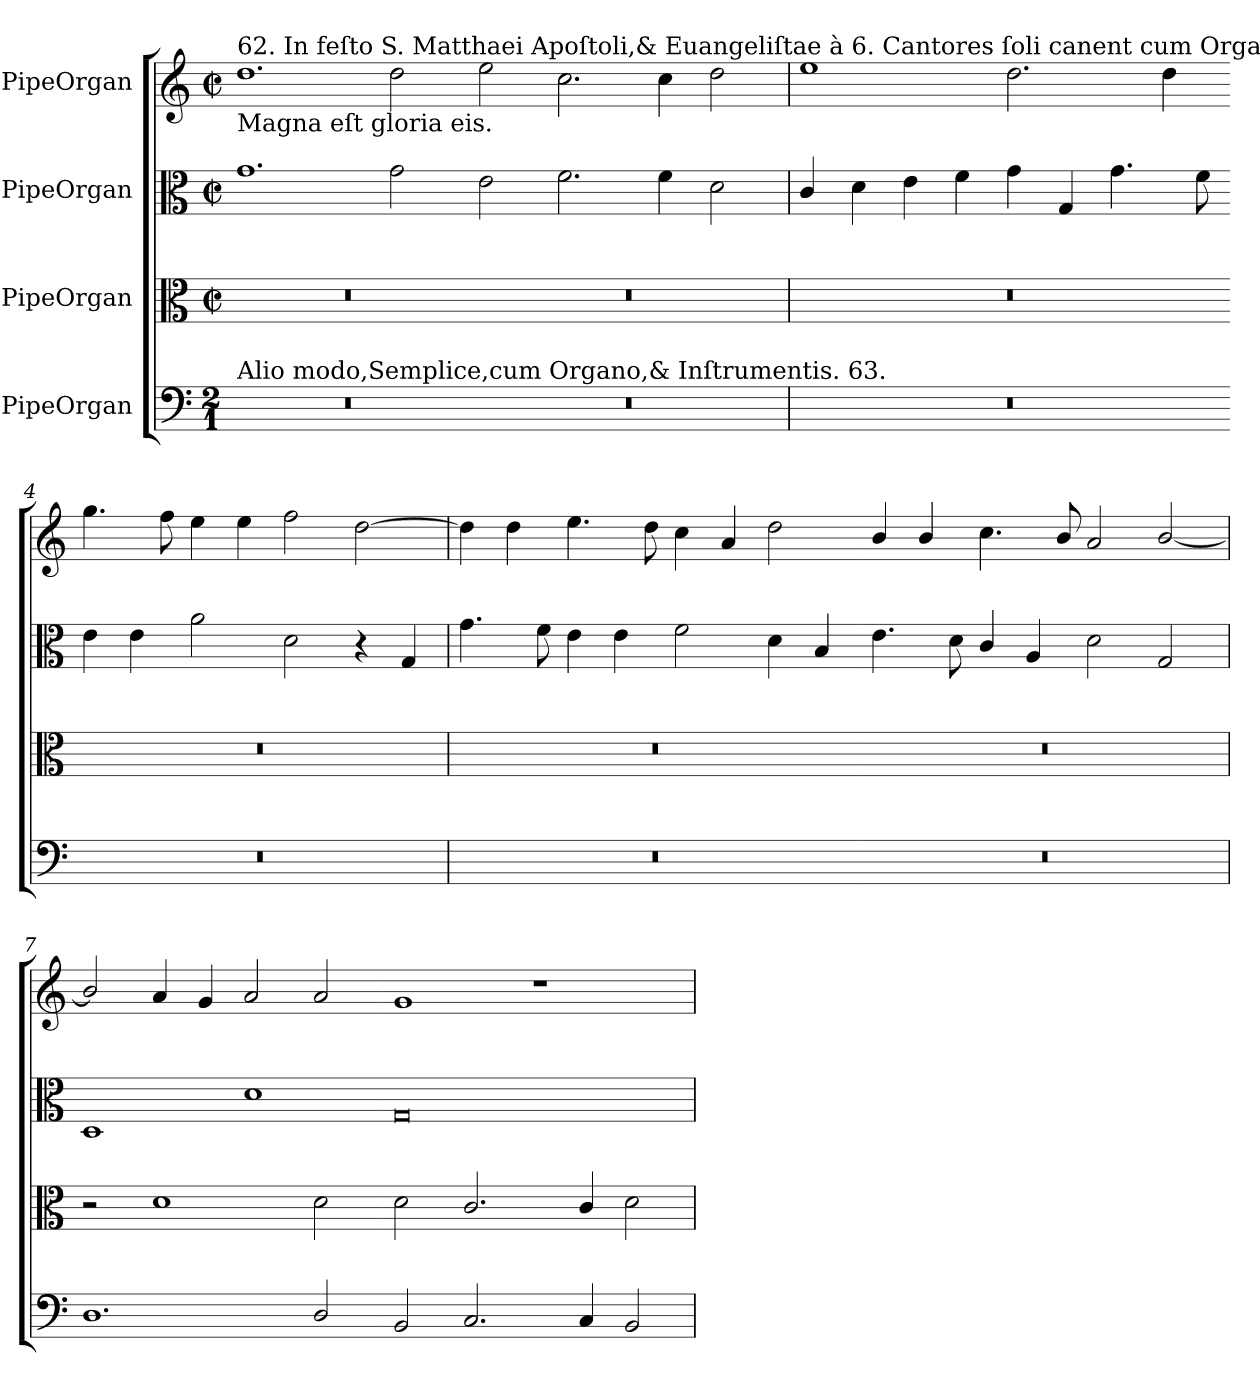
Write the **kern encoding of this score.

**kern	**kern	**kern	**kern
*part4	*part3	*part2	*part1
*staff4	*staff3	*staff2	*staff1
*I"PipeOrgan	*I"PipeOrgan	*I"PipeOrgan	*I"PipeOrgan
*clefF4	*clefC3	*clefC3	*clefG2
*k[]	*k[]	*k[]	*k[]
*C:	*C:	*C:	*C:
*M2/1	*M2/1	*M2/1	*M2/1
*	*met(c|)	*met(c|)	*met(c|)
=1	=1	=1	=1
!	!	!	!LO:TX:b:t=Magna eſt gloria eis.
!	!	!	!LO:TX:a:t=62. In feſto S. Matthaei Apoſtoli,& Euangeliſtae à 6. Cantores ſoli canent cum Organo ſine inſtrumentis
!LO:TX:a:t=Alio modo,Semplice,cum Organo,& Inſtrumentis.   63.	!	!	!
0r	0r	1.g	1.dd
.	.	2g\	2dd\
=2-	=2-	=2-	=2-
0r	0r	2e\	2ee\
.	.	2.f\	2.cc\
.	.	4f\	4cc\
.	.	2d\	2dd\
=3	=3	=3	=3
0r	0r	4c/	1ee
.	.	4d\	.
.	.	4e\	.
.	.	4f\	.
.	.	4g\	2.dd\
.	.	4G/	.
.	.	4.g\	.
.	.	.	4dd\
.	.	8f\	.
=4-	=4-	=4-	=4-
0r	0r	4e\	4.gg\
.	.	4e\	.
.	.	.	8ff\
.	.	2a\	4ee\
.	.	.	4ee\
.	.	2d\	2ff\
.	.	4r	[2dd\
.	.	4G/	.
=5	=5	=5	=5
0r	0r	4.g\	4dd!\]
.	.	.	4dd\
.	.	8f\	.
.	.	4e\	4.ee\
.	.	4e\	.
.	.	.	8dd\
.	.	2f\	4cc\
.	.	.	4a/
.	.	4d\	2dd\
.	.	4B/	.
=6-	=6-	=6-	=6-
0r	0r	4.e\	4b/
.	.	.	4b/
.	.	8d\	.
.	.	4c/	4.cc\
.	.	4A/	.
.	.	.	8b/
.	.	2d\	2a/
.	.	2G/	[2b/
=7	=7	=7	=7
1.D	2r	1D	2b/]
.	1d	.	4a/
.	.	.	4g/
.	.	1d	2a/
2D/	2d\	.	2a/
=8-	=8-	=8-	=8-
2BB/	2d\	0G	1g
2.C/	2.c/	.	.
.	.	.	1r
4C/	4c/	.	.
2BB/	2d\	.	.
=	=	=	=
*-	*-	*-	*-
